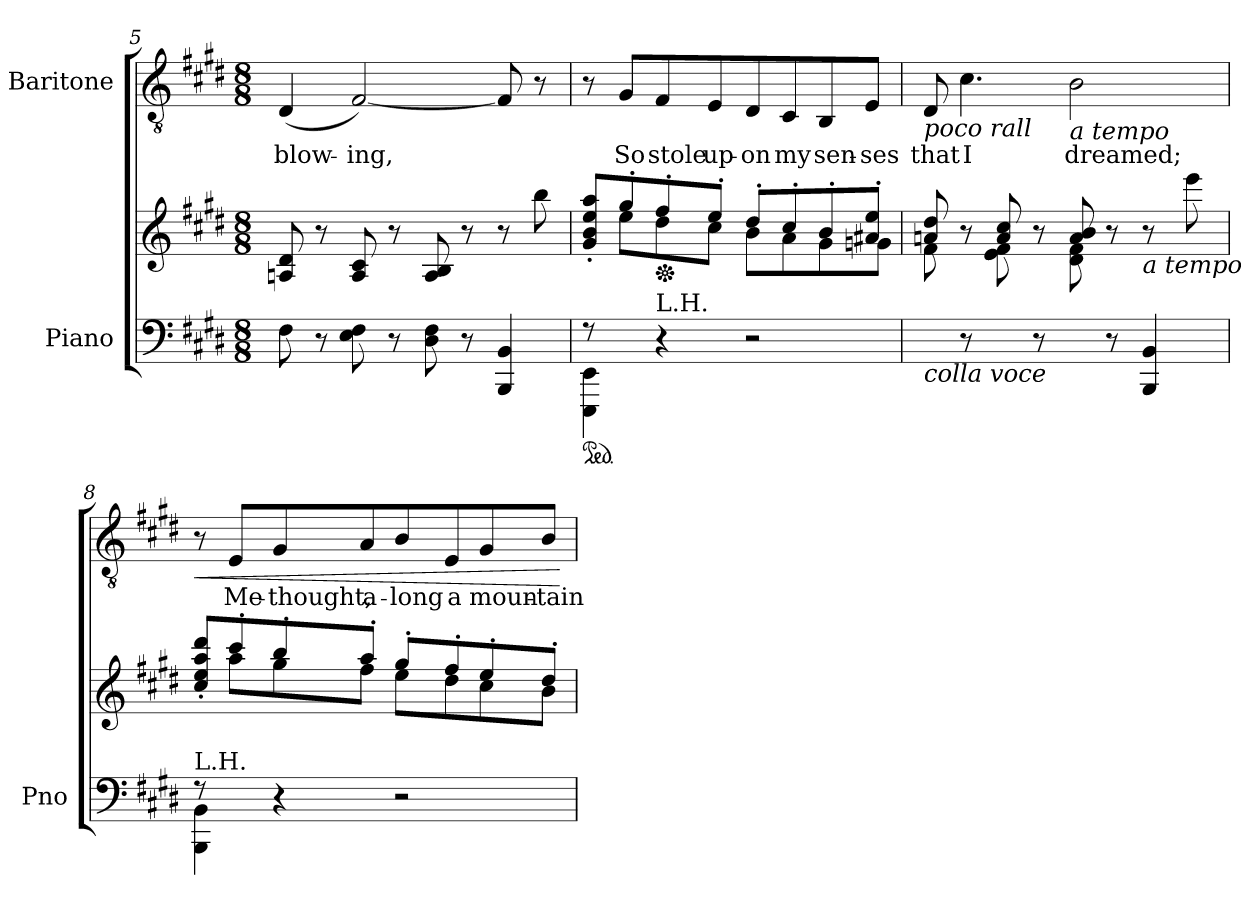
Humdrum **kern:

**kern	**kern	**kern	**text	**dynam
*part2	*part2	*part1	*part1	*part1
*staff3	*staff2	*staff1	*staff1	*staff1
*I"Piano	*	*I"Baritone	*	*
*I'Pno	*	*	*	*
*clefF4	*clefG2	*clefGv2	*	*
*k[f#c#g#d#]	*k[f#c#g#d#]	*k[f#c#g#d#]	*	*
*M8/8	*M8/8	*M8/8	*	*
=5	=5	=5	=5	=5
!	!	!	!LO:LY:b	!
8F#\	8An/ 8d#/	(4D#/	blow-	.
8r	8r	.	.	.
!	!	!	!LO:LY:b	!
8E\ 8F#\	8A/ 8c#/	[2F#/)	-ing,	.
8r	8r	.	.	.
8D#\ 8F#\	8A/ 8B/	.	.	.
8r	8r	.	.	.
4BBB/ 4BB/	8r	8F#/]	.	.
.	8bb\	8r	.	.
!!LO:LB:g=z
=6	=6	=6	=6	=6
*ped	*	*	*	*
*^	*^	*	*	*
8r	4EEE\ 4EE\	8g#/'> 8b/'> 8ee/'> 8aa/'>L	8ryy	8r	.	.
!	!	!	!	!	!LO:LY:b	!
2..ryy	.	8gg#'>/	8ee\L	8G#/L	So	.
*	*	*Xped	*	*	*	*
!	!LO:TX:a:t=L.H.	!	!	!	!	!
!	!	!	!	!	!LO:LY:b	!
.	4r	8ff#'>/	8dd#\	8F#/	stole	.
!	!	!	!	!	!LO:LY:b	!
.	.	8ee'>/J	8cc#\J	8E/	up-	.
!	!	!	!	!	!LO:LY:b	!
.	2r	8dd#'>/L	8b\L	8D#/	-on	.
!	!	!	!	!	!LO:LY:b	!
.	.	8cc#'>/	8a\	8C#/	my	.
!	!	!	!	!	!LO:LY:b	!
.	.	8b'>/	8g#\	8BB/	sen-	.
!	!	!	!	!	!LO:LY:b	!
.	.	8a#X/'> 8ee/'>J	8gn\J	8E/J	-ses	.
*v	*v	*	*	*	*	*
=7	=7	=7	=7	=7	=7
!	!	!	!LO:TX:b:i:t=poco rall	!	!
!LO:TX:b:i:t=colla voce	!	!	!	!	!
!	!	!	!	!LO:LY:b	!
8ryy	8an/ 8dd#/	8f#\	8D#/	that	.
!	!	!	!	!LO:LY:b	!
8r	8r	8ryy	4.c#\	I	.
8ryy	8a/ 8cc#/	8e\ 8f#\	.	.	.
8r	8r	8ryy	.	.	.
!	!	!	!LO:TX:b:i:t=a tempo	!	!
!	!	!	!	!LO:LY:b	!
8ryy	8a/ 8b/	8d#\ 8f#\	2B\	dreamed;	.
8r	8r	4.ryy	.	.	.
!	!LO:TX:b:i:t=a tempo	!	!	!	!
4BBB/ 4BB/	8r	.	.	.	.
.	8eee\	.	.	.	.
!!LO:PB:g=z
=8	=8	=8	=8	=8	=8
*^	*	*	*	*	*
!LO:TX:a:t=L.H.	!	!	!	!	!	!
!	!	!	!	!	!	!LO:HP:b
8r	4BBB\ 4BB\	8cc#/'> 8ee/'> 8aa/'> 8ddd#/'>L	8ryy	8r	.	<
!	!	!	!	!	!LO:LY:b	!
2..ryy	.	8ccc#'>/	8aa\L	8E/L	Me-	.
!	!	!	!	!	!LO:LY:b	!
.	4r	8bb'>/	8gg#\	8G#/	-thought,	.
!	!	!	!	!	!LO:LY:b	!
.	.	8aa'>/J	8ff#\J	8A/	a-	.
!	!	!	!	!	!LO:LY:b	!
.	2r	8gg#'>/L	8ee\L	8B/	-long	.
!	!	!	!	!	!LO:LY:b	!
.	.	8ff#'>/	8dd#\	8E/	a	.
!	!	!	!	!	!LO:LY:b	!
.	.	8ee'>/	8cc#\	8G#/	moun-	.
!	!	!	!	!	!LO:LY:b	!
.	.	8dd#'>/J	8b\J	8B/J	-tain	.
*v	*v	*	*	*	*	*
*	*v	*v	*	*	*
.	.	.	.	[
=	=	=	=	=
*-	*-	*-	*-	*-
